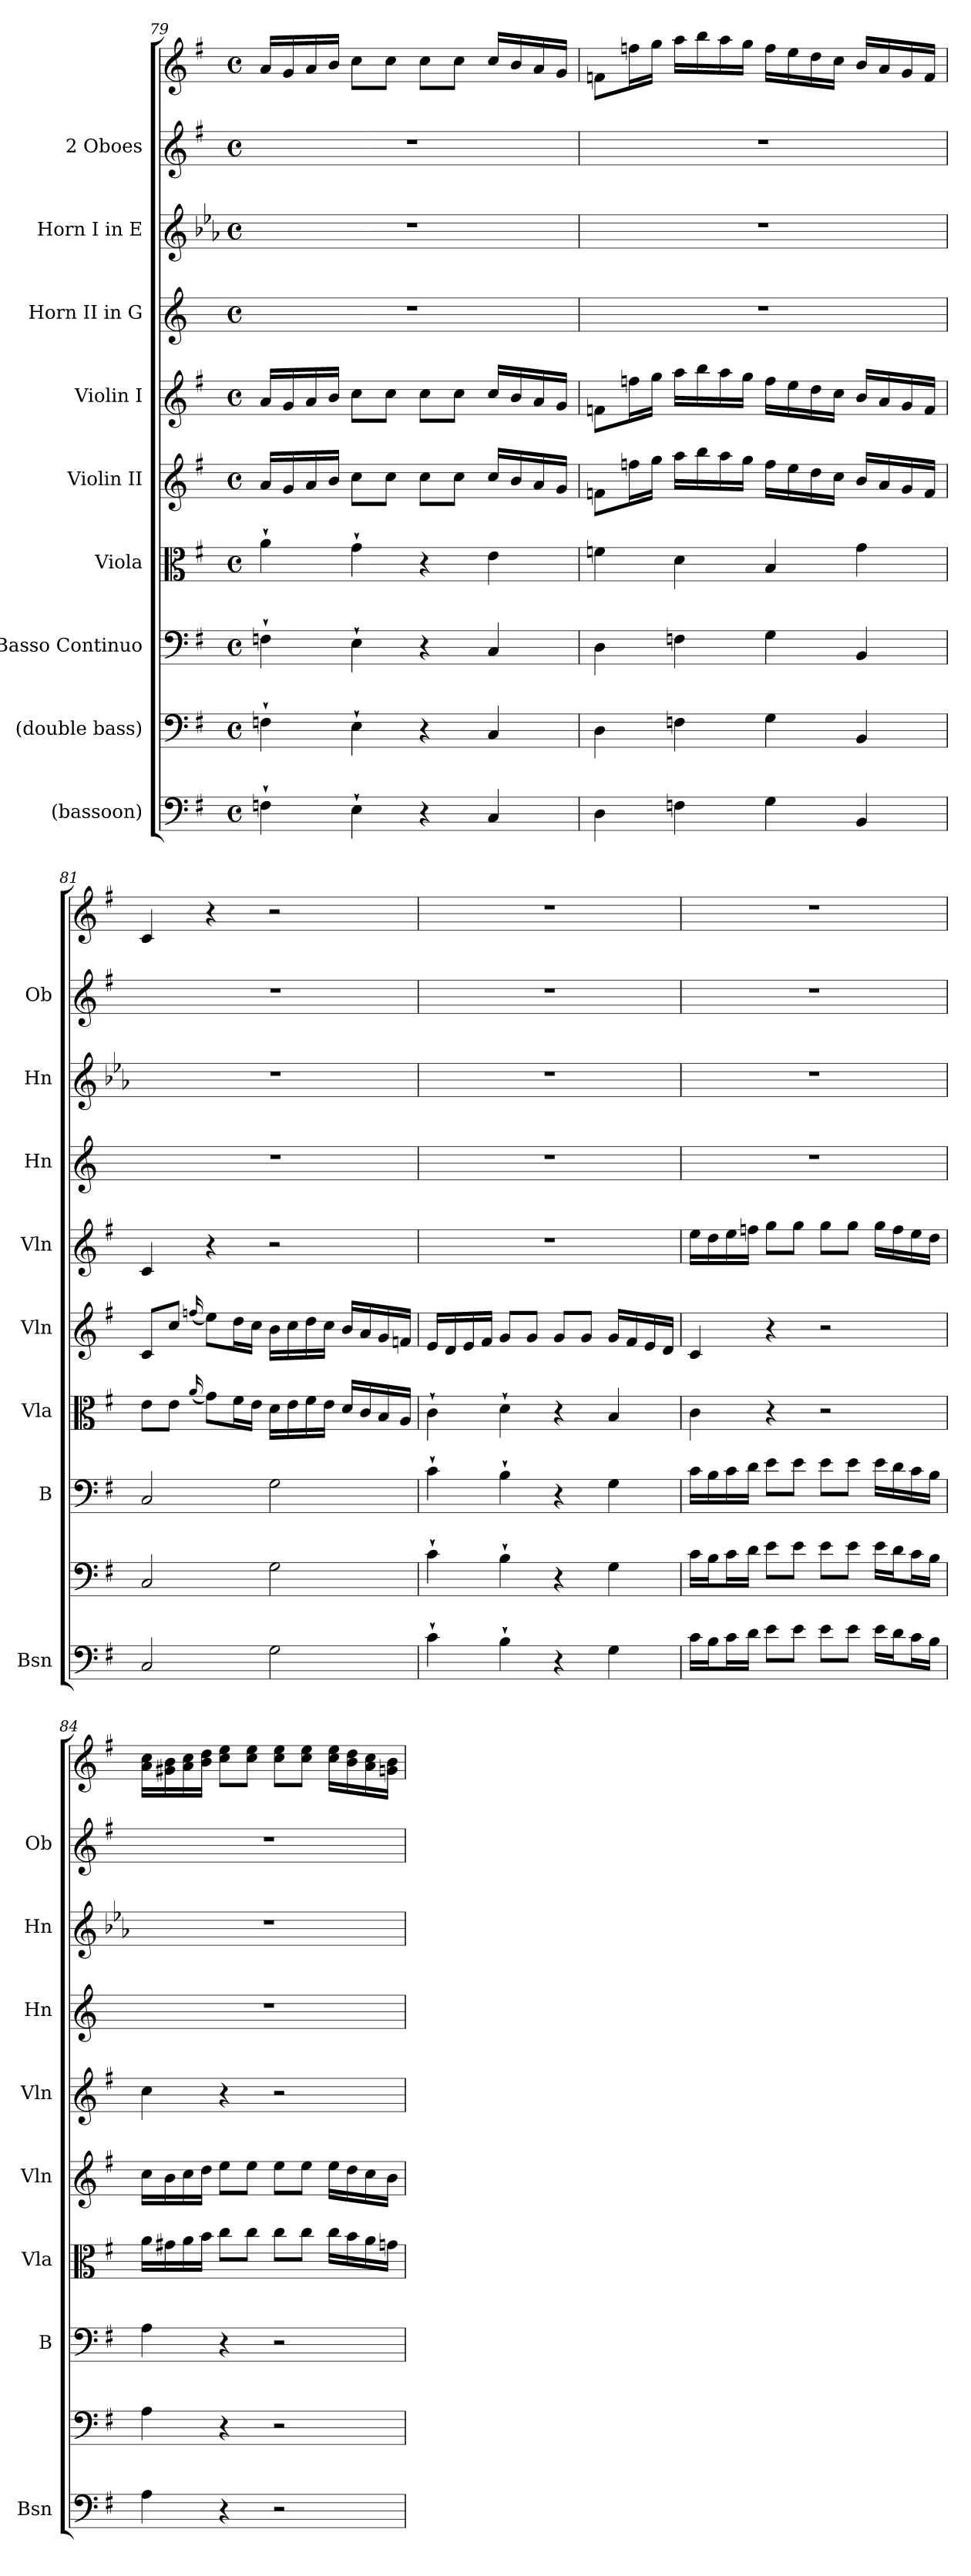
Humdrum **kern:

**kern	**kern	**kern	**kern	**kern	**kern	**kern	**kern	**kern	**kern
*part9	*part8	*part7	*part6	*part5	*part4	*part3	*part2	*part1	*part1
*staff10	*staff9	*staff8	*staff7	*staff6	*staff5	*staff4	*staff3	*staff2	*staff1
*I"(bassoon)	*I"(double bass)	*I"Basso Continuo	*I"Viola	*I"Violin II	*I"Violin I	*I"Horn II in G	*I"Horn I in E	*I"2 Oboes	*
*I'Bsn	*	*I'B	*I'Vla	*I'Vln	*I'Vln	*I'Hn	*I'Hn	*I'Ob	*
*clefF4	*clefF4	*clefF4	*clefC3	*clefG2	*clefG2	*clefG2	*clefG2	*clefG2	*clefG2
*	*	*	*	*	*	*ITrd3c5	*ITrd5c8	*	*
*k[f#]	*k[f#]	*k[f#]	*k[f#]	*k[f#]	*k[f#]	*k[f#]	*k[f#]	*k[f#]	*k[f#]
*M4/4	*M4/4	*M4/4	*M4/4	*M4/4	*M4/4	*M4/4	*M4/4	*M4/4	*M4/4
*met(c)	*met(c)	*met(c)	*met(c)	*met(c)	*met(c)	*met(c)	*met(c)	*met(c)	*met(c)
=79	=79	=79	=79	=79	=79	=79	=79	=79	=79
4Fn`	4Fn`	4Fn`	4a`	16aLL	16aLL	1r	1r	1r	16aLL
.	.	.	.	16g	16g	.	.	.	16g
.	.	.	.	16a	16a	.	.	.	16a
.	.	.	.	16bJJ	16bJJ	.	.	.	16bJJ
4E`	4E`	4E`	4g`	8ccL	8ccL	.	.	.	8ccL
.	.	.	.	8ccJ	8ccJ	.	.	.	8ccJ
4r	4r	4r	4r	8ccL	8ccL	.	.	.	8ccL
.	.	.	.	8ccJ	8ccJ	.	.	.	8ccJ
4C	4C	4C	4e	16ccLL	16ccLL	.	.	.	16ccLL
.	.	.	.	16b	16b	.	.	.	16b
.	.	.	.	16a	16a	.	.	.	16a
.	.	.	.	16gJJ	16gJJ	.	.	.	16gJJ
=80	=80	=80	=80	=80	=80	=80	=80	=80	=80
4D	4D	4D	4fn	8fnL	8fnL	1r	1r	1r	8fnL
.	.	.	.	16ffnL	16ffnL	.	.	.	16ffnL
.	.	.	.	16ggJJ	16ggJJ	.	.	.	16ggJJ
4Fn	4Fn	4Fn	4d	16aaLL	16aaLL	.	.	.	16aaLL
.	.	.	.	16bb	16bb	.	.	.	16bb
.	.	.	.	16aa	16aa	.	.	.	16aa
.	.	.	.	16ggJJ	16ggJJ	.	.	.	16ggJJ
4G	4G	4G	4B	16ffLL	16ffLL	.	.	.	16ffLL
.	.	.	.	16ee	16ee	.	.	.	16ee
.	.	.	.	16dd	16dd	.	.	.	16dd
.	.	.	.	16ccJJ	16ccJJ	.	.	.	16ccJJ
4BB	4BB	4BB	4g	16bLL	16bLL	.	.	.	16bLL
.	.	.	.	16a	16a	.	.	.	16a
.	.	.	.	16g	16g	.	.	.	16g
.	.	.	.	16fJJ	16fJJ	.	.	.	16fJJ
=81	=81	=81	=81	=81	=81	=81	=81	=81	=81
2C	2C	2C	8eL	8cL	4c	1r	1r	1r	4c
.	.	.	8eJ	8ccJ	.	.	.	.	.
.	.	.	(16qqa/	(16qqffn/	.	.	.	.	.
.	.	.	8gL)	8eeL)	4r	.	.	.	4r
.	.	.	16f#L	16ddL	.	.	.	.	.
.	.	.	16eJJ	16ccJJ	.	.	.	.	.
2G	2G	2G	16dLL	16bLL	2r	.	.	.	2r
.	.	.	16e	16cc	.	.	.	.	.
.	.	.	16f#	16dd	.	.	.	.	.
.	.	.	16eJJ	16ccJJ	.	.	.	.	.
.	.	.	16dLL	16bLL	.	.	.	.	.
.	.	.	16c	16a	.	.	.	.	.
.	.	.	16B	16g	.	.	.	.	.
.	.	.	16AJJ	16fnJJ	.	.	.	.	.
=82	=82	=82	=82	=82	=82	=82	=82	=82	=82
4c`	4c`	4c`	4c`	16eLL	1r	1r	1r	1r	1r
.	.	.	.	16d	.	.	.	.	.
.	.	.	.	16e	.	.	.	.	.
.	.	.	.	16f#JJ	.	.	.	.	.
4B`	4B`	4B`	4d`	8gL	.	.	.	.	.
.	.	.	.	8gJ	.	.	.	.	.
4r	4r	4r	4r	8gL	.	.	.	.	.
.	.	.	.	8gJ	.	.	.	.	.
4G	4G	4G	4B	16gLL	.	.	.	.	.
.	.	.	.	16f#	.	.	.	.	.
.	.	.	.	16e	.	.	.	.	.
.	.	.	.	16dJJ	.	.	.	.	.
=83	=83	=83	=83	=83	=83	=83	=83	=83	=83
16c\LL	16c\LL	16cLL	4c	4c	16eeLL	1r	1r	1r	1r
16B\J	16B\J	16B	.	.	16dd	.	.	.	.
16c\L	16c\L	16c	.	.	16ee	.	.	.	.
16d\JJ	16d\JJ	16dJJ	.	.	16ffnJJ	.	.	.	.
8e\L	8e\L	8eL	4r	4r	8ggL	.	.	.	.
8e\J	8e\J	8eJ	.	.	8ggJ	.	.	.	.
8e\L	8e\L	8eL	2r	2r	8ggL	.	.	.	.
8e\J	8e\J	8eJ	.	.	8ggJ	.	.	.	.
16e\LL	16e\LL	16eLL	.	.	16ggLL	.	.	.	.
16d\J	16d\J	16d	.	.	16ff	.	.	.	.
16c\L	16c\L	16c	.	.	16ee	.	.	.	.
16B\JJ	16B\JJ	16BJJ	.	.	16ddJJ	.	.	.	.
=84	=84	=84	=84	=84	=84	=84	=84	=84	=84
4A	4A	4A	16aLL	16ccLL	4cc	1r	1r	1r	16a 16ccLL
.	.	.	16g#X	16b	.	.	.	.	16g#X 16b
.	.	.	16a	16cc	.	.	.	.	16a 16cc
.	.	.	16bJJ	16ddJJ	.	.	.	.	16b 16ddJJ
4r	4r	4r	8ccL	8eeL	4r	.	.	.	8cc 8eeL
.	.	.	8ccJ	8eeJ	.	.	.	.	8cc 8eeJ
2r	2r	2r	8ccL	8eeL	2r	.	.	.	8cc 8eeL
.	.	.	8ccJ	8eeJ	.	.	.	.	8cc 8eeJ
.	.	.	16ccLL	16eeLL	.	.	.	.	16cc 16eeLL
.	.	.	16b	16dd	.	.	.	.	16b 16dd
.	.	.	16a	16cc	.	.	.	.	16a 16cc
.	.	.	16gnJJ	16bJJ	.	.	.	.	16gn 16bJJ
=	=	=	=	=	=	=	=	=	=
*-	*-	*-	*-	*-	*-	*-	*-	*-	*-
